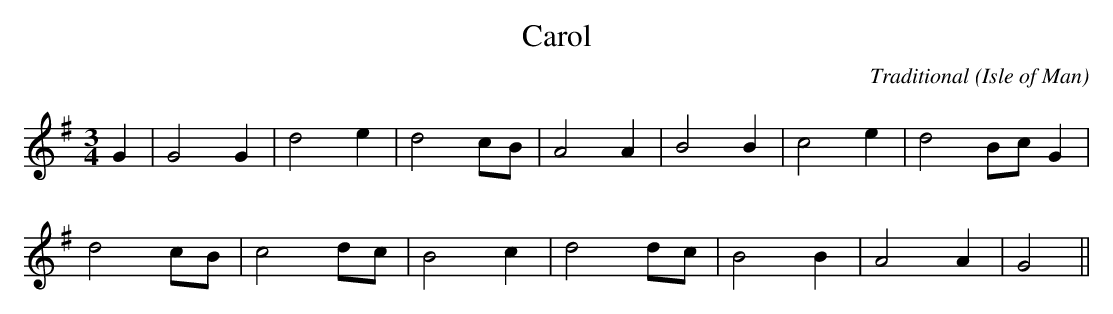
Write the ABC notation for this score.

X:1
T:Carol
C:Traditional
O:Isle of Man
M:3/4
L:1/4
K:G
G|G2 G|d2 e|d2 c/B/|A2 A|B2 B|c2 e|d2 B/c/G|
d2 c/B/|c2 d/c/|B2 c|d2 d/c/|B2 B|A2 A|G2||
